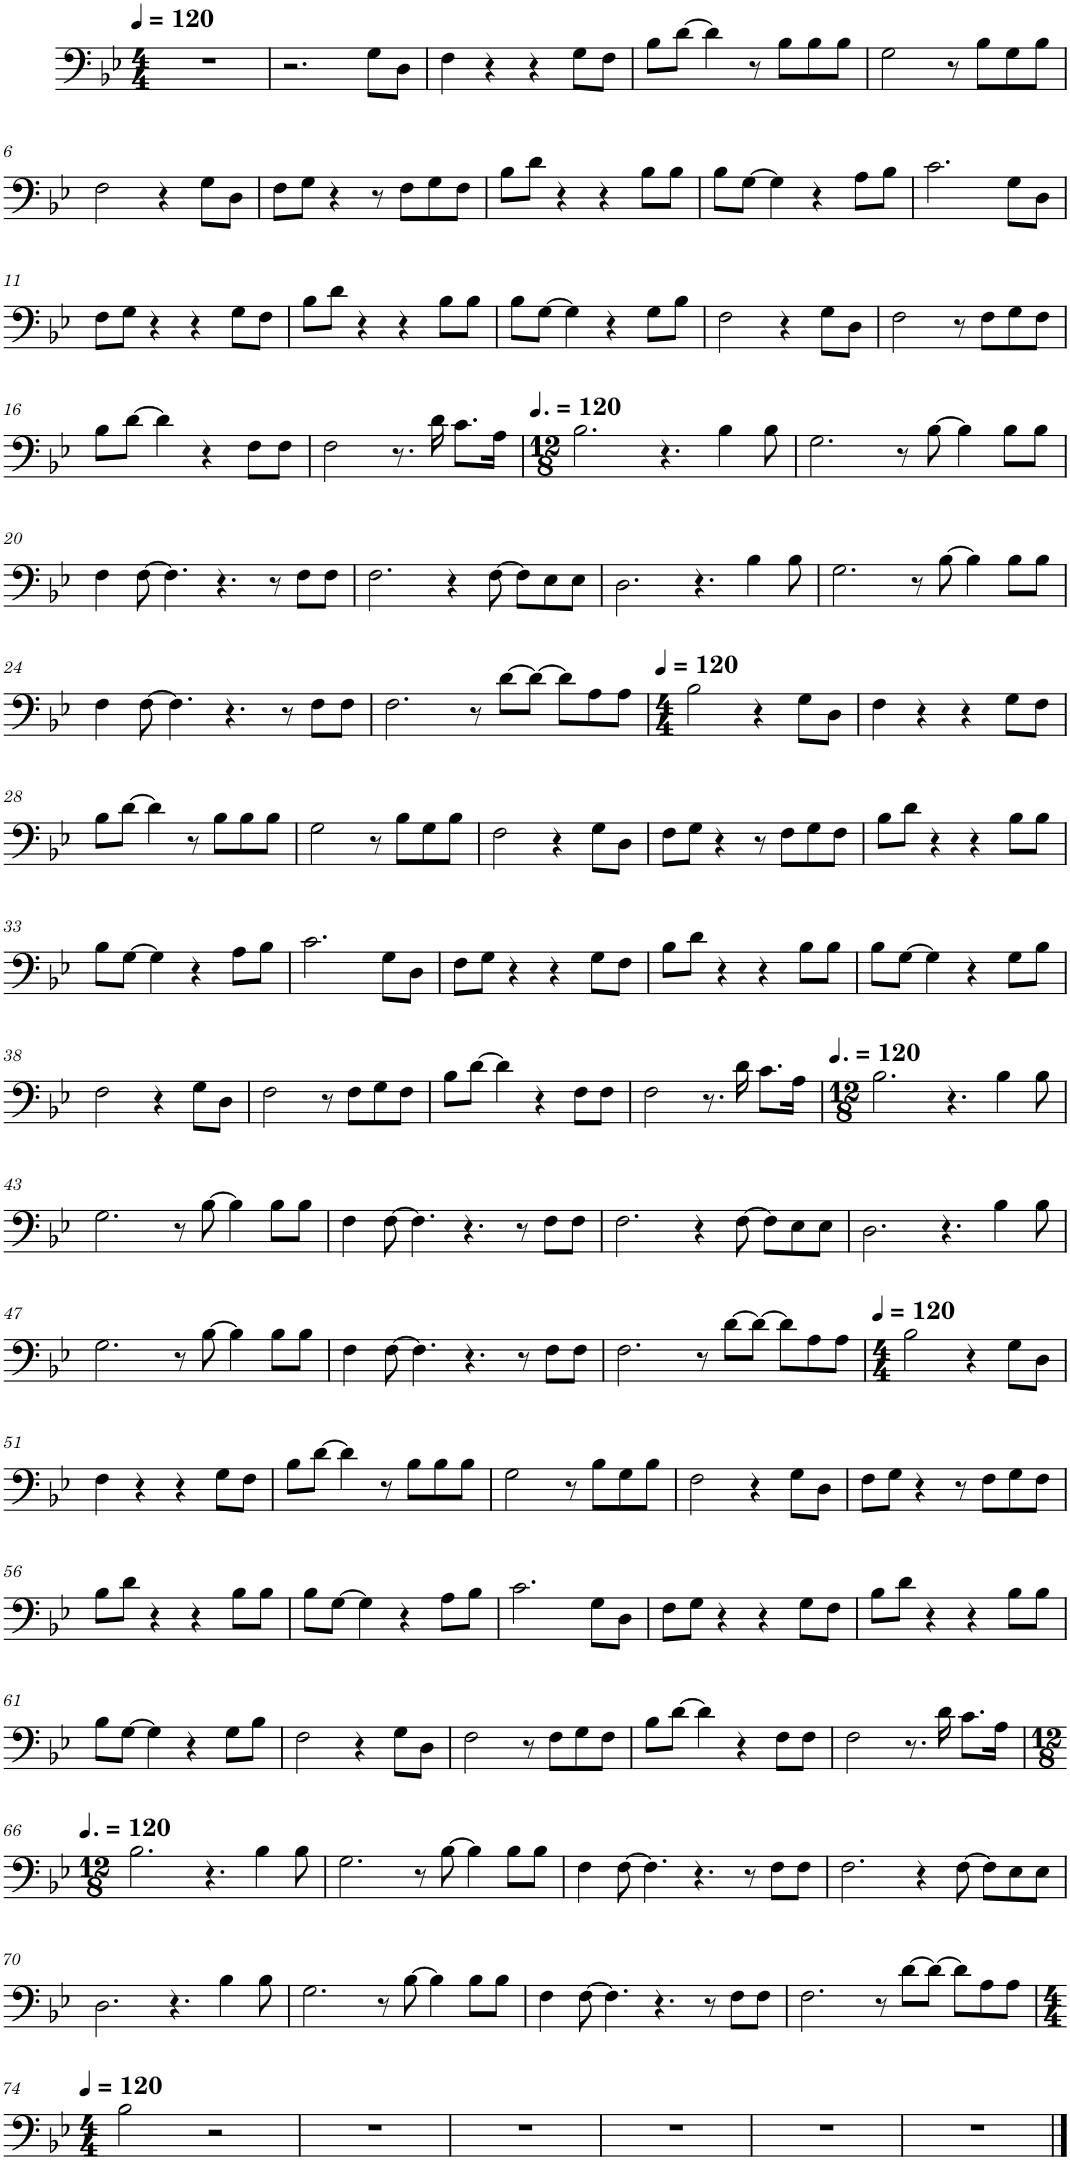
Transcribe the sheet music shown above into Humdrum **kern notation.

**kern
*part1
*staff1
*I"Piano
*I'Pno.
*clefF4
*k[b-e-]
*M4/4
*MM120
=1
1r
=2
2.r
8G\L
8D\J
=3
4F\
4r
4r
8G\L
8F\J
=4
8B-\L
[8d\J
4d\]
8r
8B-\L
8B-\
8B-\J
=5
2G\
8r
8B-\L
8G\
8B-\J
!!LO:LB:g=z
=6
2F\
4r
8G\L
8D\J
=7
8F\L
8G\J
4r
8r
8F\L
8G\
8F\J
=8
8B-\L
8d\J
4r
4r
8B-\L
8B-\J
=9
8B-\L
[8G\J
4G\]
4r
8A\L
8B-\J
=10
2.c\
8G\L
8D\J
!!LO:LB:g=z
=11
8F\L
8G\J
4r
4r
8G\L
8F\J
=12
8B-\L
8d\J
4r
4r
8B-\L
8B-\J
=13
8B-\L
[8G\J
4G\]
4r
8G\L
8B-\J
=14
2F\
4r
8G\L
8D\J
=15
2F\
8r
8F\L
8G\
8F\J
!!LO:LB:g=z
=16
8B-\L
[8d\J
4d\]
4r
8F\L
8F\J
=17
2F\
8.r
16d\
8.c\L
16A\Jk
=18
*M12/8
*MM180
2.B-\
4.r
4B-\
8B-\
=19
2.G\
8r
[8B-\
4B-\]
8B-\L
8B-\J
!!LO:LB:g=z
=20
4F\
[8F\
4.F\]
4.r
8r
8F\L
8F\J
=21
2.F\
4r
[8F\
8F\L]
8E-\
8E-\J
=22
2.D\
4.r
4B-\
8B-\
=23
2.G\
8r
[8B-\
4B-\]
8B-\L
8B-\J
!!LO:LB:g=z
=24
4F\
[8F\
4.F\]
4.r
8r
8F\L
8F\J
=25
2.F\
8r
[8d\L
8d\J_
8d\L]
8A\
8A\J
=26
*M4/4
*MM120
2B-\
4r
8G\L
8D\J
=27
4F\
4r
4r
8G\L
8F\J
!!LO:LB:g=z
=28
8B-\L
[8d\J
4d\]
8r
8B-\L
8B-\
8B-\J
=29
2G\
8r
8B-\L
8G\
8B-\J
=30
2F\
4r
8G\L
8D\J
=31
8F\L
8G\J
4r
8r
8F\L
8G\
8F\J
=32
8B-\L
8d\J
4r
4r
8B-\L
8B-\J
!!LO:LB:g=z
=33
8B-\L
[8G\J
4G\]
4r
8A\L
8B-\J
=34
2.c\
8G\L
8D\J
=35
8F\L
8G\J
4r
4r
8G\L
8F\J
=36
8B-\L
8d\J
4r
4r
8B-\L
8B-\J
=37
8B-\L
[8G\J
4G\]
4r
8G\L
8B-\J
!!LO:LB:g=z
=38
2F\
4r
8G\L
8D\J
=39
2F\
8r
8F\L
8G\
8F\J
=40
8B-\L
[8d\J
4d\]
4r
8F\L
8F\J
=41
2F\
8.r
16d\
8.c\L
16A\Jk
=42
*M12/8
*MM180
2.B-\
4.r
4B-\
8B-\
!!LO:LB:g=z
=43
2.G\
8r
[8B-\
4B-\]
8B-\L
8B-\J
=44
4F\
[8F\
4.F\]
4.r
8r
8F\L
8F\J
=45
2.F\
4r
[8F\
8F\L]
8E-\
8E-\J
=46
2.D\
4.r
4B-\
8B-\
!!LO:LB:g=z
=47
2.G\
8r
[8B-\
4B-\]
8B-\L
8B-\J
=48
4F\
[8F\
4.F\]
4.r
8r
8F\L
8F\J
=49
2.F\
8r
[8d\L
8d\J_
8d\L]
8A\
8A\J
=50
*M4/4
*MM120
2B-\
4r
8G\L
8D\J
!!LO:LB:g=z
=51
4F\
4r
4r
8G\L
8F\J
=52
8B-\L
[8d\J
4d\]
8r
8B-\L
8B-\
8B-\J
=53
2G\
8r
8B-\L
8G\
8B-\J
=54
2F\
4r
8G\L
8D\J
=55
8F\L
8G\J
4r
8r
8F\L
8G\
8F\J
!!LO:LB:g=z
=56
8B-\L
8d\J
4r
4r
8B-\L
8B-\J
=57
8B-\L
[8G\J
4G\]
4r
8A\L
8B-\J
=58
2.c\
8G\L
8D\J
=59
8F\L
8G\J
4r
4r
8G\L
8F\J
=60
8B-\L
8d\J
4r
4r
8B-\L
8B-\J
!!LO:LB:g=z
=61
8B-\L
[8G\J
4G\]
4r
8G\L
8B-\J
=62
2F\
4r
8G\L
8D\J
=63
2F\
8r
8F\L
8G\
8F\J
=64
8B-\L
[8d\J
4d\]
4r
8F\L
8F\J
=65
2F\
8.r
16d\
8.c\L
16A\Jk
!!LO:LB:g=z
=66
*M12/8
*MM180
2.B-\
4.r
4B-\
8B-\
=67
2.G\
8r
[8B-\
4B-\]
8B-\L
8B-\J
=68
4F\
[8F\
4.F\]
4.r
8r
8F\L
8F\J
=69
2.F\
4r
[8F\
8F\L]
8E-\
8E-\J
!!LO:LB:g=z
=70
2.D\
4.r
4B-\
8B-\
=71
2.G\
8r
[8B-\
4B-\]
8B-\L
8B-\J
=72
4F\
[8F\
4.F\]
4.r
8r
8F\L
8F\J
=73
2.F\
8r
[8d\L
8d\J_
8d\L]
8A\
8A\J
!!LO:LB:g=z
=74
*M4/4
*MM120
2B-\
2r
=75
1r
=76
1r
=77
1r
=78
1r
=79
1r
==
*-
